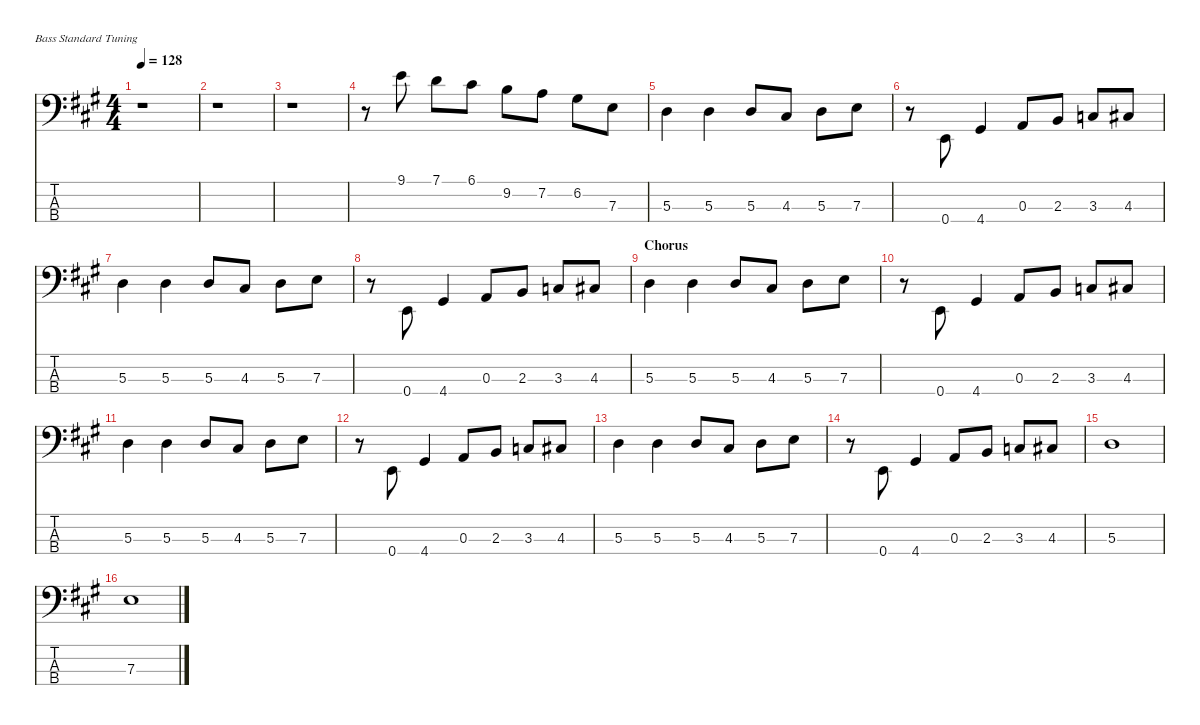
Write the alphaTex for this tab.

\defaultSystemsLayout 4
\hideDynamics
\bracketExtendMode nobrackets
\singleTrackTrackNamePolicy hidden
\multiTrackTrackNamePolicy hidden
\firstSystemTrackNameMode fullname
\firstSystemTrackNameOrientation horizontal
\otherSystemsTrackNameOrientation horizontal
\track ("Electric Bass" "E-Bass") {defaultSystemsLayout 4 instrument electricbassfinger}
\staff {score tabs}
\tuning (G2 D2 A1 E1)
\ts (4 4)
\tempo 128
\clef f4
\ks a
r.1{dy fff beam Down} |
r.1{beam Down} |
r.1{beam Down} |
r.8{beam Down} 9.1{acc forcenatural}.8{beam Down} 7.1{acc forcenatural}.8{beam Down} 6.1{acc #}.8{beam Down} 9.2{acc forcenatural}.8{beam Down} 7.2{acc forcenatural}.8{beam Down} 6.2{acc #}.8{beam Down} 7.3{acc forcenatural}.8{beam Down} |
5.3{acc forcenatural}.4{beam Down} 5.3{acc forcenatural}.4{beam Down} 5.3{acc forcenatural}.8{beam Up} 4.3{acc #}.8{beam Up} 5.3{acc forcenatural}.8{beam Down} 7.3{acc forcenatural}.8{beam Down} |
r.8{beam Down} 0.4{acc forcenatural}.8{beam Up} 4.4{acc #}.4{beam Up} 0.3{acc forcenatural}.8{beam Up} 2.3{acc forcenatural}.8{beam Up} 3.3{acc forcenatural}.8{beam Up} 4.3{acc #}.8{beam Up} |
5.3{acc forcenatural}.4{beam Down} 5.3{acc forcenatural}.4{beam Down} 5.3{acc forcenatural}.8{beam Up} 4.3{acc #}.8{beam Up} 5.3{acc forcenatural}.8{beam Down} 7.3{acc forcenatural}.8{beam Down} |
r.8{beam Down} 0.4{acc forcenatural}.8{beam Up} 4.4{acc #}.4{beam Up} 0.3{acc forcenatural}.8{beam Up} 2.3{acc forcenatural}.8{beam Up} 3.3{acc forcenatural}.8{beam Up} 4.3{acc #}.8{beam Up} |
\section ("" "Chorus")
5.3{acc forcenatural}.4{beam Down} 5.3{acc forcenatural}.4{beam Down} 5.3{acc forcenatural}.8{beam Up} 4.3{acc #}.8{beam Up} 5.3{acc forcenatural}.8{beam Down} 7.3{acc forcenatural}.8{beam Down} |
r.8{beam Down} 0.4{acc forcenatural}.8{beam Up} 4.4{acc #}.4{beam Up} 0.3{acc forcenatural}.8{beam Up} 2.3{acc forcenatural}.8{beam Up} 3.3{acc forcenatural}.8{beam Up} 4.3{acc #}.8{beam Up} |
5.3{acc forcenatural}.4{beam Down} 5.3{acc forcenatural}.4{beam Down} 5.3{acc forcenatural}.8{beam Up} 4.3{acc #}.8{beam Up} 5.3{acc forcenatural}.8{beam Down} 7.3{acc forcenatural}.8{beam Down} |
r.8{beam Down} 0.4{acc forcenatural}.8{beam Up} 4.4{acc #}.4{beam Up} 0.3{acc forcenatural}.8{beam Up} 2.3{acc forcenatural}.8{beam Up} 3.3{acc forcenatural}.8{beam Up} 4.3{acc #}.8{beam Up} |
5.3{acc forcenatural}.4{beam Down} 5.3{acc forcenatural}.4{beam Down} 5.3{acc forcenatural}.8{beam Up} 4.3{acc #}.8{beam Up} 5.3{acc forcenatural}.8{beam Down} 7.3{acc forcenatural}.8{beam Down} |
r.8{beam Down} 0.4{acc forcenatural}.8{beam Up} 4.4{acc #}.4{beam Up} 0.3{acc forcenatural}.8{beam Up} 2.3{acc forcenatural}.8{beam Up} 3.3{acc forcenatural}.8{beam Up} 4.3{acc #}.8{beam Up} |
5.3{acc forcenatural}.1{beam Down} |
7.3{acc forcenatural}.1{beam Down}
